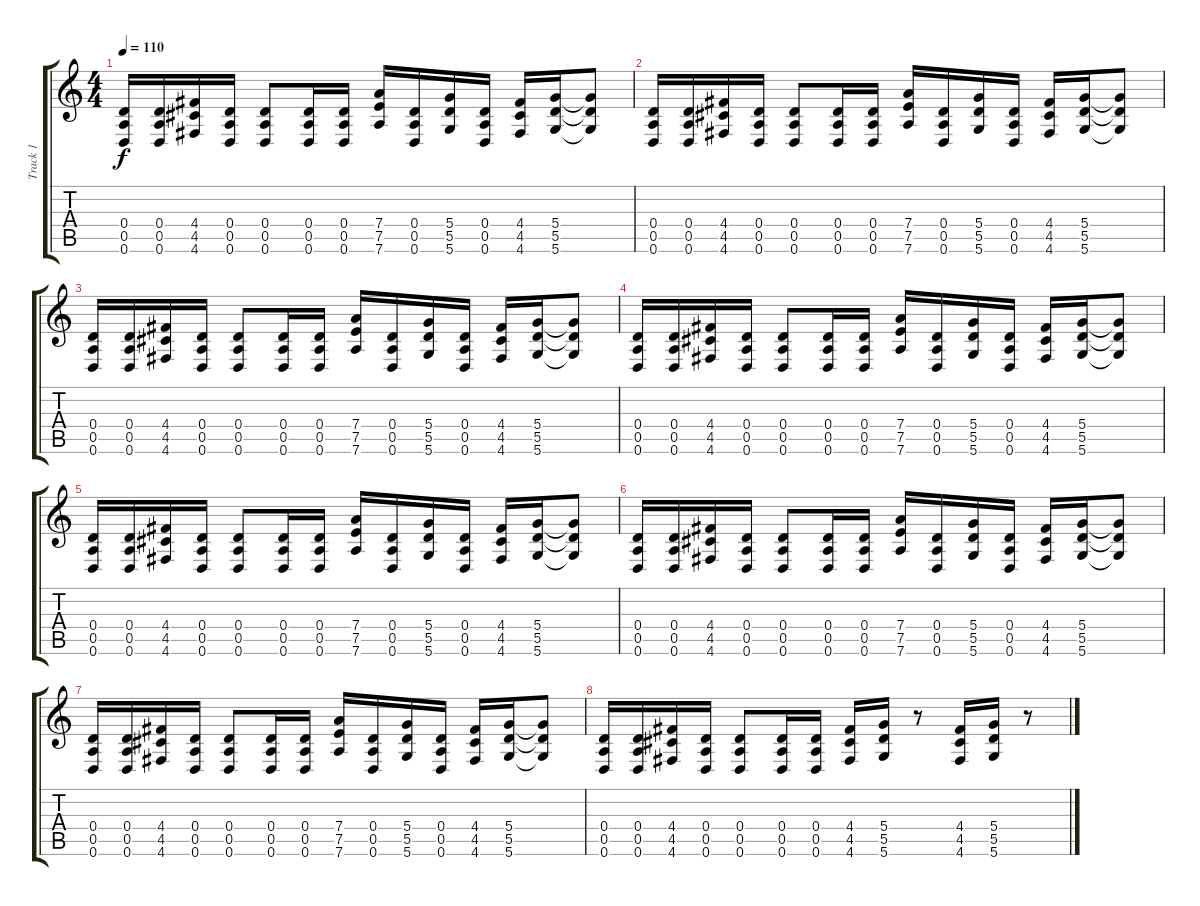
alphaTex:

\track ("Track 1" "Track 1") {instrument distortionguitar}
\staff {score tabs}
\tuning (E4 B3 G3 D3 A2 D2) {hide}
\ts (4 4)
\tempo 110
\clef g2
\ks c
(0.4 0.5 0.6).16{dy f} (0.4 0.5 0.6).16 (4.4 4.5 4.6).16 (0.4 0.5 0.6).16 (0.4 0.5 0.6).8 (0.4 0.5 0.6).16 (0.4 0.5 0.6).16 (7.4 7.5 7.6).16 (0.4 0.5 0.6).16 (5.4 5.5 5.6).16 (0.4 0.5 0.6).16 (4.4 4.5 4.6).16 (5.4 5.5 5.6).16 (5.4{t} 5.5{t} 5.6{t}).8 |
(0.4 0.5 0.6).16 (0.4 0.5 0.6).16 (4.4 4.5 4.6).16 (0.4 0.5 0.6).16 (0.4 0.5 0.6).8 (0.4 0.5 0.6).16 (0.4 0.5 0.6).16 (7.4 7.5 7.6).16 (0.4 0.5 0.6).16 (5.4 5.5 5.6).16 (0.4 0.5 0.6).16 (4.4 4.5 4.6).16 (5.4 5.5 5.6).16 (5.4{t} 5.5{t} 5.6{t}).8 |
(0.4 0.5 0.6).16 (0.4 0.5 0.6).16 (4.4 4.5 4.6).16 (0.4 0.5 0.6).16 (0.4 0.5 0.6).8 (0.4 0.5 0.6).16 (0.4 0.5 0.6).16 (7.4 7.5 7.6).16 (0.4 0.5 0.6).16 (5.4 5.5 5.6).16 (0.4 0.5 0.6).16 (4.4 4.5 4.6).16 (5.4 5.5 5.6).16 (5.4{t} 5.5{t} 5.6{t}).8 |
(0.4 0.5 0.6).16 (0.4 0.5 0.6).16 (4.4 4.5 4.6).16 (0.4 0.5 0.6).16 (0.4 0.5 0.6).8 (0.4 0.5 0.6).16 (0.4 0.5 0.6).16 (7.4 7.5 7.6).16 (0.4 0.5 0.6).16 (5.4 5.5 5.6).16 (0.4 0.5 0.6).16 (4.4 4.5 4.6).16 (5.4 5.5 5.6).16 (5.4{t} 5.5{t} 5.6{t}).8 |
(0.4 0.5 0.6).16 (0.4 0.5 0.6).16 (4.4 4.5 4.6).16 (0.4 0.5 0.6).16 (0.4 0.5 0.6).8 (0.4 0.5 0.6).16 (0.4 0.5 0.6).16 (7.4 7.5 7.6).16 (0.4 0.5 0.6).16 (5.4 5.5 5.6).16 (0.4 0.5 0.6).16 (4.4 4.5 4.6).16 (5.4 5.5 5.6).16 (5.4{t} 5.5{t} 5.6{t}).8 |
(0.4 0.5 0.6).16 (0.4 0.5 0.6).16 (4.4 4.5 4.6).16 (0.4 0.5 0.6).16 (0.4 0.5 0.6).8 (0.4 0.5 0.6).16 (0.4 0.5 0.6).16 (7.4 7.5 7.6).16 (0.4 0.5 0.6).16 (5.4 5.5 5.6).16 (0.4 0.5 0.6).16 (4.4 4.5 4.6).16 (5.4 5.5 5.6).16 (5.4{t} 5.5{t} 5.6{t}).8 |
(0.4 0.5 0.6).16 (0.4 0.5 0.6).16 (4.4 4.5 4.6).16 (0.4 0.5 0.6).16 (0.4 0.5 0.6).8 (0.4 0.5 0.6).16 (0.4 0.5 0.6).16 (7.4 7.5 7.6).16 (0.4 0.5 0.6).16 (5.4 5.5 5.6).16 (0.4 0.5 0.6).16 (4.4 4.5 4.6).16 (5.4 5.5 5.6).16 (5.4{t} 5.5{t} 5.6{t}).8 |
(0.4 0.5 0.6).16 (0.4 0.5 0.6).16 (4.4 4.5 4.6).16 (0.4 0.5 0.6).16 (0.4 0.5 0.6).8 (0.4 0.5 0.6).16 (0.4 0.5 0.6).16 (4.4 4.5 4.6).16 (5.4 5.5 5.6).16 r.8 (4.4 4.5 4.6).16 (5.4 5.5 5.6).16 r.8
